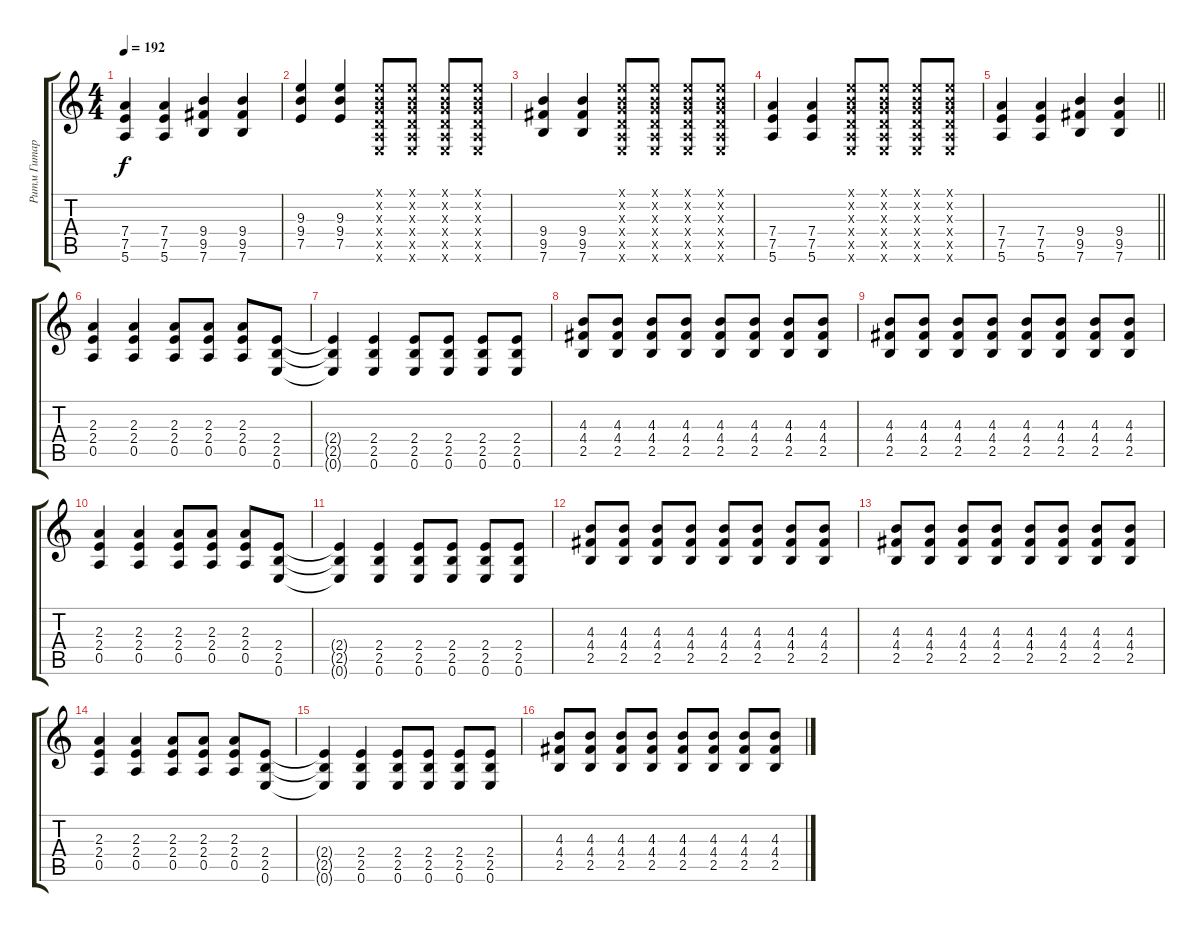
\track ("Ритм Гитара (Bizzy D)" "Ритм Гитар") {instrument overdrivenguitar}
\staff {score tabs}
\tuning (E4 B3 G3 D3 A2 E2) {hide}
\ts (4 4)
\tempo 192
\clef g2
\ks c
(7.4 7.5 5.6).4{dy f} (7.4 7.5 5.6).4 (9.4 9.5 7.6).4 (9.4 9.5 7.6).4 |
(9.3 9.4 7.5).4 (9.3 9.4 7.5).4 (0.1{x} 0.2{x} 0.3{x} 0.4{x} 0.5{x} 0.6{x}).8 (0.1{x} 0.2{x} 0.3{x} 0.4{x} 0.5{x} 0.6{x}).8 (0.1{x} 0.2{x} 0.3{x} 0.4{x} 0.5{x} 0.6{x}).8 (0.1{x} 0.2{x} 0.3{x} 0.4{x} 0.5{x} 0.6{x}).8 |
(9.4 9.5 7.6).4 (9.4 9.5 7.6).4 (0.1{x} 0.2{x} 0.3{x} 0.4{x} 0.5{x} 0.6{x}).8 (0.1{x} 0.2{x} 0.3{x} 0.4{x} 0.5{x} 0.6{x}).8 (0.1{x} 0.2{x} 0.3{x} 0.4{x} 0.5{x} 0.6{x}).8 (0.1{x} 0.2{x} 0.3{x} 0.4{x} 0.5{x} 0.6{x}).8 |
(7.4 7.5 5.6).4 (7.4 7.5 5.6).4 (0.1{x} 0.2{x} 0.3{x} 0.4{x} 0.5{x} 0.6{x}).8 (0.1{x} 0.2{x} 0.3{x} 0.4{x} 0.5{x} 0.6{x}).8 (0.1{x} 0.2{x} 0.3{x} 0.4{x} 0.5{x} 0.6{x}).8 (0.1{x} 0.2{x} 0.3{x} 0.4{x} 0.5{x} 0.6{x}).8 |
\barLineRight lightlight
(7.4 7.5 5.6).4 (7.4 7.5 5.6).4 (9.4 9.5 7.6).4 (9.4 9.5 7.6).4 |
(2.3 2.4 0.5).4 (2.3 2.4 0.5).4 (2.3 2.4 0.5).8 (2.3 2.4 0.5).8 (2.3 2.4 0.5).8 (2.4 2.5 0.6).8 |
(2.4{t} 2.5{t} 0.6{t}).4 (2.4 2.5 0.6).4 (2.4 2.5 0.6).8 (2.4 2.5 0.6).8 (2.4 2.5 0.6).8 (2.4 2.5 0.6).8 |
(4.3 4.4 2.5).8 (4.3 4.4 2.5).8 (4.3 4.4 2.5).8 (4.3 4.4 2.5).8 (4.3 4.4 2.5).8 (4.3 4.4 2.5).8 (4.3 4.4 2.5).8 (4.3 4.4 2.5).8 |
(4.3 4.4 2.5).8 (4.3 4.4 2.5).8 (4.3 4.4 2.5).8 (4.3 4.4 2.5).8 (4.3 4.4 2.5).8 (4.3 4.4 2.5).8 (4.3 4.4 2.5).8 (4.3 4.4 2.5).8 |
(2.3 2.4 0.5).4 (2.3 2.4 0.5).4 (2.3 2.4 0.5).8 (2.3 2.4 0.5).8 (2.3 2.4 0.5).8 (2.4 2.5 0.6).8 |
(2.4{t} 2.5{t} 0.6{t}).4 (2.4 2.5 0.6).4 (2.4 2.5 0.6).8 (2.4 2.5 0.6).8 (2.4 2.5 0.6).8 (2.4 2.5 0.6).8 |
(4.3 4.4 2.5).8 (4.3 4.4 2.5).8 (4.3 4.4 2.5).8 (4.3 4.4 2.5).8 (4.3 4.4 2.5).8 (4.3 4.4 2.5).8 (4.3 4.4 2.5).8 (4.3 4.4 2.5).8 |
(4.3 4.4 2.5).8 (4.3 4.4 2.5).8 (4.3 4.4 2.5).8 (4.3 4.4 2.5).8 (4.3 4.4 2.5).8 (4.3 4.4 2.5).8 (4.3 4.4 2.5).8 (4.3 4.4 2.5).8 |
(2.3 2.4 0.5).4 (2.3 2.4 0.5).4 (2.3 2.4 0.5).8 (2.3 2.4 0.5).8 (2.3 2.4 0.5).8 (2.4 2.5 0.6).8 |
(2.4{t} 2.5{t} 0.6{t}).4 (2.4 2.5 0.6).4 (2.4 2.5 0.6).8 (2.4 2.5 0.6).8 (2.4 2.5 0.6).8 (2.4 2.5 0.6).8 |
(4.3 4.4 2.5).8 (4.3 4.4 2.5).8 (4.3 4.4 2.5).8 (4.3 4.4 2.5).8 (4.3 4.4 2.5).8 (4.3 4.4 2.5).8 (4.3 4.4 2.5).8 (4.3 4.4 2.5).8
